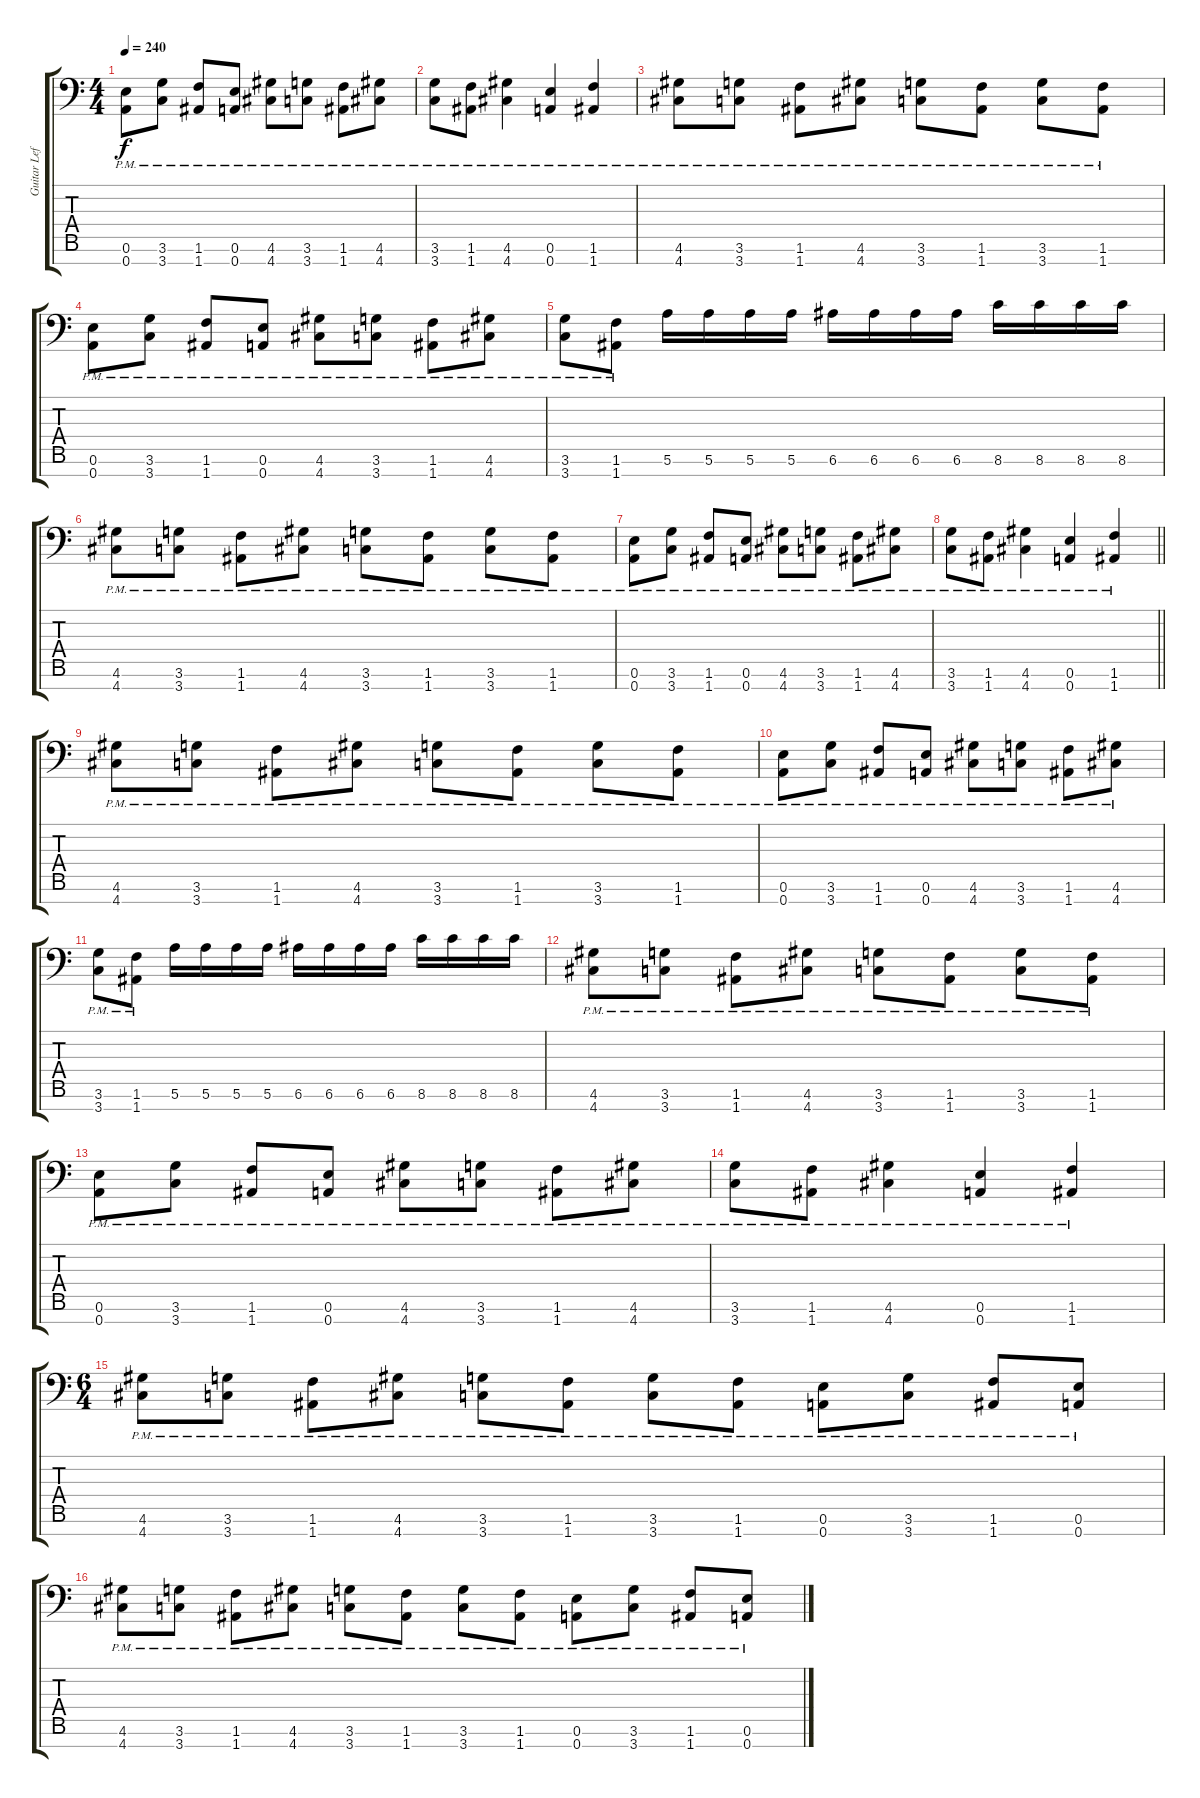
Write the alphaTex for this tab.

\track ("Guitar Left" "Guitar Lef") {instrument distortionguitar}
\staff {score tabs}
\tuning (E4 B3 G3 D3 A2 E2 A1) {hide}
\ts (4 4)
\tempo 240
\clef f4
\ks c
(0.6{pm} 0.7{pm}).8{dy f} (3.6{pm} 3.7{pm}).8 (1.6{pm} 1.7{pm}).8 (0.6{pm} 0.7{pm}).8 (4.6{pm} 4.7{pm}).8 (3.6{pm} 3.7{pm}).8 (1.6{pm} 1.7{pm}).8 (4.6{pm} 4.7{pm}).8 |
(3.6{pm} 3.7{pm}).8 (1.6{pm} 1.7{pm}).8 (4.6{pm} 4.7{pm}).4 (0.6{pm} 0.7{pm}).4 (1.6{pm} 1.7{pm}).4 |
(4.6{pm} 4.7{pm}).8 (3.6{pm} 3.7{pm}).8 (1.6{pm} 1.7{pm}).8 (4.6{pm} 4.7{pm}).8 (3.6{pm} 3.7{pm}).8 (1.6{pm} 1.7{pm}).8 (3.6{pm} 3.7{pm}).8 (1.6{pm} 1.7{pm}).8 |
(0.6{pm} 0.7{pm}).8 (3.6{pm} 3.7{pm}).8 (1.6{pm} 1.7{pm}).8 (0.6{pm} 0.7{pm}).8 (4.6{pm} 4.7{pm}).8 (3.6{pm} 3.7{pm}).8 (1.6{pm} 1.7{pm}).8 (4.6{pm} 4.7{pm}).8 |
(3.6{pm} 3.7{pm}).8 (1.6{pm} 1.7{pm}).8 5.6.16 5.6.16 5.6.16 5.6.16 6.6.16 6.6.16 6.6.16 6.6.16 8.6.16 8.6.16 8.6.16 8.6.16 |
(4.6{pm} 4.7{pm}).8 (3.6{pm} 3.7{pm}).8 (1.6{pm} 1.7{pm}).8 (4.6{pm} 4.7{pm}).8 (3.6{pm} 3.7{pm}).8 (1.6{pm} 1.7{pm}).8 (3.6{pm} 3.7{pm}).8 (1.6{pm} 1.7{pm}).8 |
(0.6{pm} 0.7{pm}).8 (3.6{pm} 3.7{pm}).8 (1.6{pm} 1.7{pm}).8 (0.6{pm} 0.7{pm}).8 (4.6{pm} 4.7{pm}).8 (3.6{pm} 3.7{pm}).8 (1.6{pm} 1.7{pm}).8 (4.6{pm} 4.7{pm}).8 |
\barLineRight lightlight
(3.6{pm} 3.7{pm}).8 (1.6{pm} 1.7{pm}).8 (4.6{pm} 4.7{pm}).4 (0.6{pm} 0.7{pm}).4 (1.6{pm} 1.7{pm}).4 |
\section ("" "")
(4.6{pm} 4.7{pm}).8 (3.6{pm} 3.7{pm}).8 (1.6{pm} 1.7{pm}).8 (4.6{pm} 4.7{pm}).8 (3.6{pm} 3.7{pm}).8 (1.6{pm} 1.7{pm}).8 (3.6{pm} 3.7{pm}).8 (1.6{pm} 1.7{pm}).8 |
(0.6{pm} 0.7{pm}).8 (3.6{pm} 3.7{pm}).8 (1.6{pm} 1.7{pm}).8 (0.6{pm} 0.7{pm}).8 (4.6{pm} 4.7{pm}).8 (3.6{pm} 3.7{pm}).8 (1.6{pm} 1.7{pm}).8 (4.6{pm} 4.7{pm}).8 |
(3.6{pm} 3.7{pm}).8 (1.6{pm} 1.7{pm}).8 5.6.16 5.6.16 5.6.16 5.6.16 6.6.16 6.6.16 6.6.16 6.6.16 8.6.16 8.6.16 8.6.16 8.6.16 |
(4.6{pm} 4.7{pm}).8 (3.6{pm} 3.7{pm}).8 (1.6{pm} 1.7{pm}).8 (4.6{pm} 4.7{pm}).8 (3.6{pm} 3.7{pm}).8 (1.6{pm} 1.7{pm}).8 (3.6{pm} 3.7{pm}).8 (1.6{pm} 1.7{pm}).8 |
(0.6{pm} 0.7{pm}).8 (3.6{pm} 3.7{pm}).8 (1.6{pm} 1.7{pm}).8 (0.6{pm} 0.7{pm}).8 (4.6{pm} 4.7{pm}).8 (3.6{pm} 3.7{pm}).8 (1.6{pm} 1.7{pm}).8 (4.6{pm} 4.7{pm}).8 |
(3.6{pm} 3.7{pm}).8 (1.6{pm} 1.7{pm}).8 (4.6{pm} 4.7{pm}).4 (0.6{pm} 0.7{pm}).4 (1.6{pm} 1.7{pm}).4 |
\ts (6 4)
(4.6{pm} 4.7{pm}).8 (3.6{pm} 3.7{pm}).8 (1.6{pm} 1.7{pm}).8 (4.6{pm} 4.7{pm}).8 (3.6{pm} 3.7{pm}).8 (1.6{pm} 1.7{pm}).8 (3.6{pm} 3.7{pm}).8 (1.6{pm} 1.7{pm}).8 (0.6{pm} 0.7{pm}).8 (3.6{pm} 3.7{pm}).8 (1.6{pm} 1.7{pm}).8 (0.6{pm} 0.7{pm}).8 |
(4.6{pm} 4.7{pm}).8 (3.6{pm} 3.7{pm}).8 (1.6{pm} 1.7{pm}).8 (4.6{pm} 4.7{pm}).8 (3.6{pm} 3.7{pm}).8 (1.6{pm} 1.7{pm}).8 (3.6{pm} 3.7{pm}).8 (1.6{pm} 1.7{pm}).8 (0.6{pm} 0.7{pm}).8 (3.6{pm} 3.7{pm}).8 (1.6{pm} 1.7{pm}).8 (0.6{pm} 0.7{pm}).8
